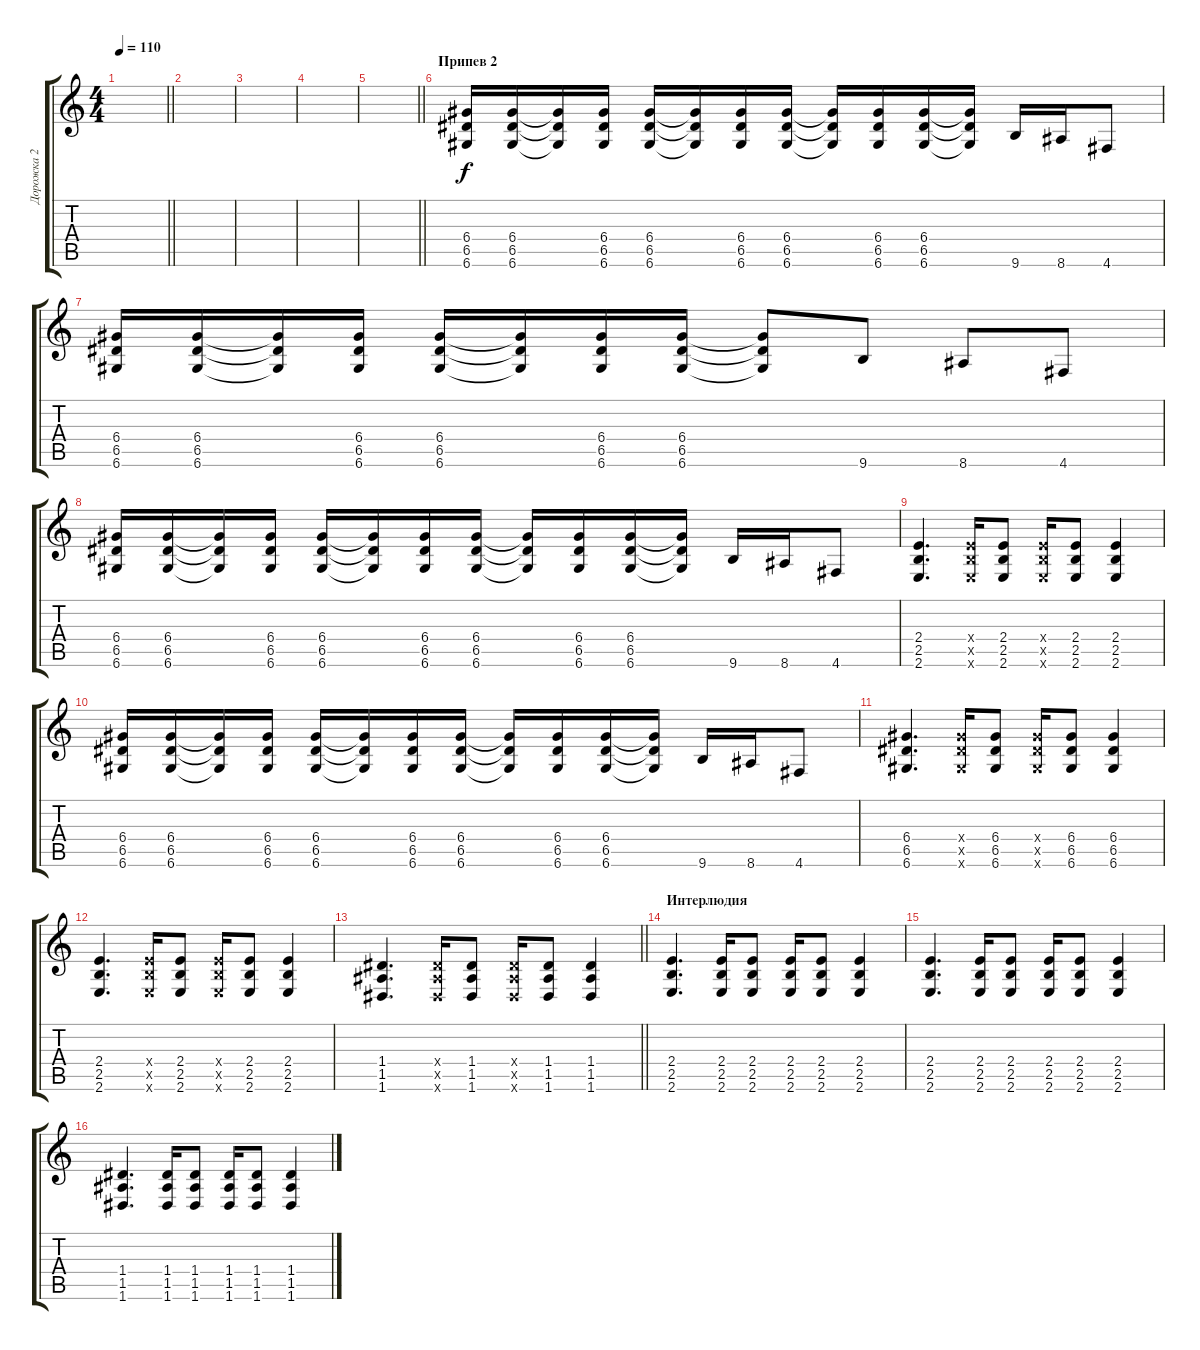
\track ("Дорожка 2" "Дорожка 2") {instrument distortionguitar}
\staff {score tabs}
\tuning (E4 B3 G3 D3 A2 D2) {hide}
\ts (4 4)
\tempo 110
\clef g2
\barLineRight lightlight
\ks c
|
|
|
|
\barLineRight lightlight
|
\section ("" "Припев 2")
(6.4 6.5 6.6).16 (6.4 6.5 6.6).16 (6.4{t} 6.5{t} 6.6{t}).16 (6.4 6.5 6.6).16 (6.4 6.5 6.6).16 (6.4{t} 6.5{t} 6.6{t}).16 (6.4 6.5 6.6).16 (6.4 6.5 6.6).16 (6.4{t} 6.5{t} 6.6{t}).16 (6.4 6.5 6.6).16 (6.4 6.5 6.6).16 (6.4{t} 6.5{t} 6.6{t}).16 9.6.16 8.6.16 4.6.8 |
(6.4 6.5 6.6).16 (6.4 6.5 6.6).16 (6.4{t} 6.5{t} 6.6{t}).16 (6.4 6.5 6.6).16 (6.4 6.5 6.6).16 (6.4{t} 6.5{t} 6.6{t}).16 (6.4 6.5 6.6).16 (6.4 6.5 6.6).16 (6.4{t} 6.5{t} 6.6{t}).8 9.6.8 8.6.8 4.6.8 |
(6.4 6.5 6.6).16 (6.4 6.5 6.6).16 (6.4{t} 6.5{t} 6.6{t}).16 (6.4 6.5 6.6).16 (6.4 6.5 6.6).16 (6.4{t} 6.5{t} 6.6{t}).16 (6.4 6.5 6.6).16 (6.4 6.5 6.6).16 (6.4{t} 6.5{t} 6.6{t}).16 (6.4 6.5 6.6).16 (6.4 6.5 6.6).16 (6.4{t} 6.5{t} 6.6{t}).16 9.6.16 8.6.16 4.6.8 |
(2.4 2.5 2.6).4{d} (2.4{x} 2.5{x} 2.6{x}).16 (2.4 2.5 2.6).8 (2.4{x} 2.5{x} 2.6{x}).16 (2.4 2.5 2.6).8 (2.4 2.5 2.6).4 |
(6.4 6.5 6.6).16 (6.4 6.5 6.6).16 (6.4{t} 6.5{t} 6.6{t}).16 (6.4 6.5 6.6).16 (6.4 6.5 6.6).16 (6.4{t} 6.5{t} 6.6{t}).16 (6.4 6.5 6.6).16 (6.4 6.5 6.6).16 (6.4{t} 6.5{t} 6.6{t}).16 (6.4 6.5 6.6).16 (6.4 6.5 6.6).16 (6.4{t} 6.5{t} 6.6{t}).16 9.6.16 8.6.16 4.6.8 |
(6.4 6.5 6.6).4{d} (6.4{x} 6.5{x} 6.6{x}).16 (6.4 6.5 6.6).8 (6.4{x} 6.5{x} 6.6{x}).16 (6.4 6.5 6.6).8 (6.4 6.5 6.6).4 |
(2.4 2.5 2.6).4{d} (2.4{x} 2.5{x} 2.6{x}).16 (2.4 2.5 2.6).8 (2.4{x} 2.5{x} 2.6{x}).16 (2.4 2.5 2.6).8 (2.4 2.5 2.6).4 |
\barLineRight lightlight
(1.4 1.5 1.6).4{d} (1.4{x} 1.5{x} 1.6{x}).16 (1.4 1.5 1.6).8 (1.4{x} 1.5{x} 1.6{x}).16 (1.4 1.5 1.6).8 (1.4 1.5 1.6).4 |
\section ("" "Интерлюдия")
(2.4 2.5 2.6).4{d} (2.4 2.5 2.6).16 (2.4 2.5 2.6).8 (2.4 2.5 2.6).16 (2.4 2.5 2.6).8 (2.4 2.5 2.6).4 |
(2.4 2.5 2.6).4{d} (2.4 2.5 2.6).16 (2.4 2.5 2.6).8 (2.4 2.5 2.6).16 (2.4 2.5 2.6).8 (2.4 2.5 2.6).4 |
(1.4 1.5 1.6).4{d} (1.4 1.5 1.6).16 (1.4 1.5 1.6).8 (1.4 1.5 1.6).16 (1.4 1.5 1.6).8 (1.4 1.5 1.6).4
